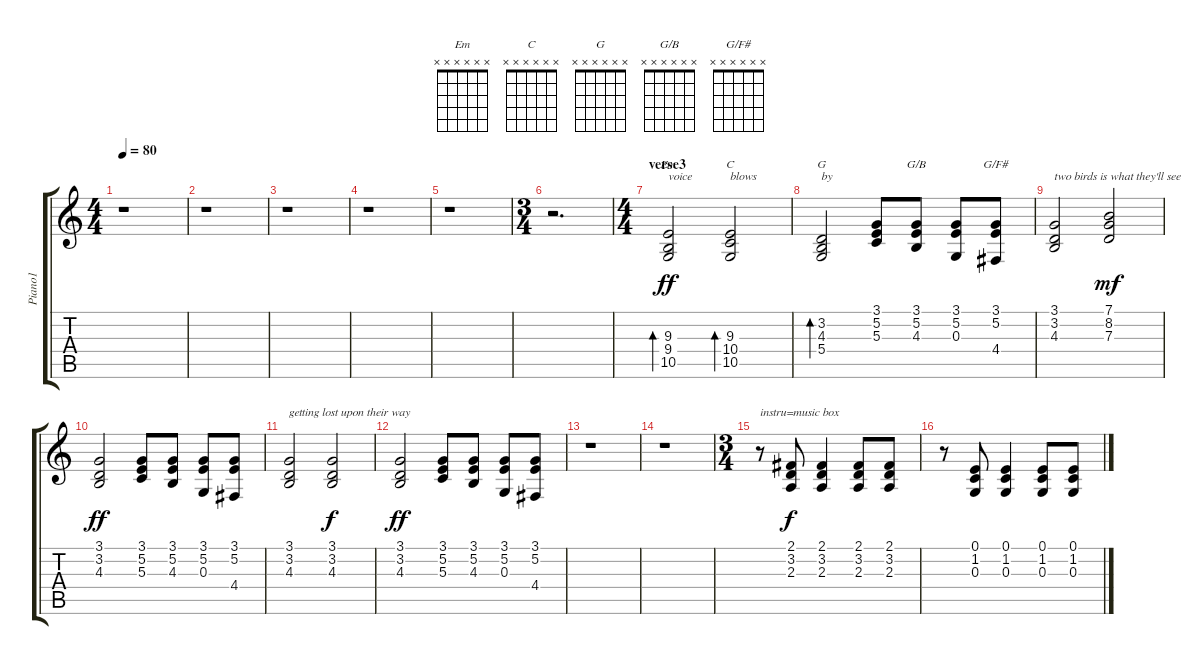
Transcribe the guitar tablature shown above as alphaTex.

\track ("Piano1" "Piano1") {instrument acousticgrandpiano}
\staff {score tabs}
\tuning (E4 B3 G3 D3 A2 E2) {hide}
\chord ("Em" x x x x x x) {firstfret 0}
\chord ("C" x x x x x x) {firstfret 0}
\chord ("G" x x x x x x) {firstfret 0}
\chord ("G/B" x x x x x x) {firstfret 0}
\chord ("G/F#" x x x x x x) {firstfret 0}
\ts (4 4)
\tempo 80
\clef g2
\ks c
r.1{dy f} |
r.1 |
r.1 |
r.1 |
r.1 |
\ts (3 4)
r.2{d} |
\ts (4 4)
\section ("" "verse3")
(9.3 9.4 10.5).2{bd 30 ch "Em" txt "voice" dy ff} (9.3 10.4 10.5).2{bd 30 ch "C" txt "blows"} |
(3.2 4.3 5.4).2{bd 30 ch "G" txt "by"} (3.1 5.2 5.3).8 (3.1 5.2 4.3).8{ch "G/B"} (3.1 5.2 0.3).8 (3.1 5.2 4.4).8{ch "G/F#"} |
(3.1 3.2 4.3).2{txt "two birds is what they'll see"} (7.1 8.2 7.3).2{dy mf} |
(3.1 3.2 4.3).2{dy ff} (3.1 5.2 5.3).8 (3.1 5.2 4.3).8 (3.1 5.2 0.3).8 (3.1 5.2 4.4).8 |
(3.1 3.2 4.3).2{txt "getting lost upon their way"} (3.1 3.2 4.3).2{dy f} |
(3.1 3.2 4.3).2{dy ff} (3.1 5.2 5.3).8 (3.1 5.2 4.3).8 (3.1 5.2 0.3).8 (3.1 5.2 4.4).8 |
r.1 |
r.1 |
\ts (3 4)
r.8{txt "instru=music box" instrument musicbox} (2.1 3.2 2.3).8{dy f} (2.1 3.2 2.3).4 (2.1 3.2 2.3).8 (2.1 3.2 2.3).8 |
r.8 (0.1 1.2 0.3).8 (0.1 1.2 0.3).4 (0.1 1.2 0.3).8 (0.1 1.2 0.3).8
